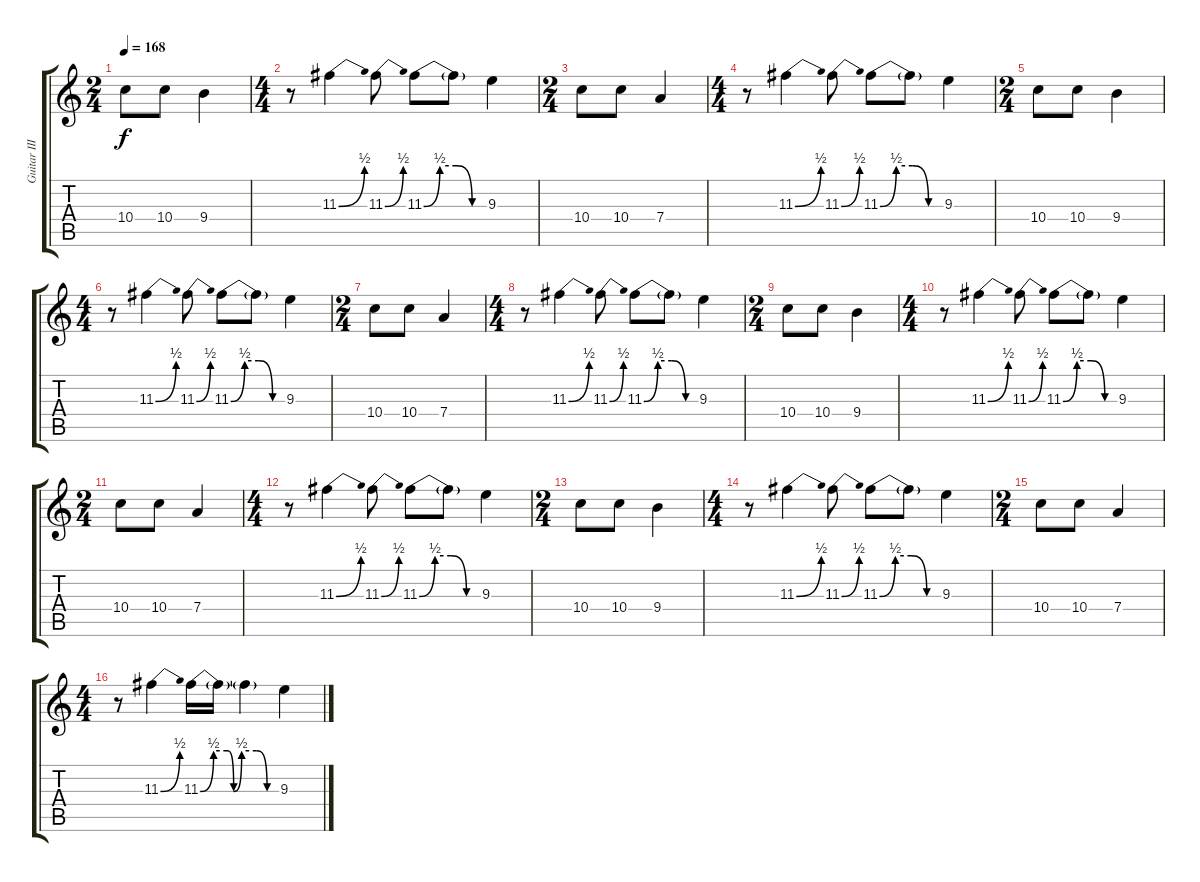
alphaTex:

\track ("Guitar III Over/Dist" "Guitar III") {instrument distortionguitar}
\staff {score tabs}
\tuning (E4 B3 G3 D3 A2 E2) {hide}
\ts (2 4)
\tempo 168
\clef g2
\ks c
10.4.8{dy f} 10.4.8 9.4.4 |
\ts (4 4)
r.8 11.3{be (bend 0 0 60 2)}.4 11.3{be (bend 0 0 60 2)}.8 11.3{be (custom 0 0 15 2 30 2 45 0 60 0)}.8 11.3{t}.8 9.3.4 |
\ts (2 4)
10.4.8 10.4.8 7.4.4 |
\ts (4 4)
r.8 11.3{be (bend 0 0 60 2)}.4 11.3{be (bend 0 0 60 2)}.8 11.3{be (custom 0 0 15 2 30 2 45 0 60 0)}.8 11.3{t}.8 9.3.4 |
\ts (2 4)
10.4.8 10.4.8 9.4.4 |
\ts (4 4)
r.8 11.3{be (bend 0 0 60 2)}.4 11.3{be (bend 0 0 60 2)}.8 11.3{be (custom 0 0 15 2 30 2 45 0 60 0)}.8 11.3{t}.8 9.3.4 |
\ts (2 4)
10.4.8 10.4.8 7.4.4 |
\ts (4 4)
r.8 11.3{be (bend 0 0 60 2)}.4 11.3{be (bend 0 0 60 2)}.8 11.3{be (custom 0 0 15 2 30 2 45 0 60 0)}.8 11.3{t}.8 9.3.4 |
\ts (2 4)
10.4.8 10.4.8 9.4.4 |
\ts (4 4)
r.8 11.3{be (bend 0 0 60 2)}.4 11.3{be (bend 0 0 60 2)}.8 11.3{be (custom 0 0 15 2 30 2 45 0 60 0)}.8 11.3{t}.8 9.3.4 |
\ts (2 4)
10.4.8 10.4.8 7.4.4 |
\ts (4 4)
r.8 11.3{be (bend 0 0 60 2)}.4 11.3{be (bend 0 0 60 2)}.8 11.3{be (custom 0 0 15 2 30 2 45 0 60 0)}.8 11.3{t}.8 9.3.4 |
\ts (2 4)
10.4.8 10.4.8 9.4.4 |
\ts (4 4)
r.8 11.3{be (bend 0 0 60 2)}.4 11.3{be (bend 0 0 60 2)}.8 11.3{be (custom 0 0 15 2 30 2 45 0 60 0)}.8 11.3{t}.8 9.3.4 |
\ts (2 4)
10.4.8 10.4.8 7.4.4 |
\ts (4 4)
r.8 11.3{be (bend 0 0 60 2)}.4 11.3{be (custom 0 0 10 2 20 2 25 0 31 2 42 2 50 0 60 0)}.16 11.3{t}.16 11.3{t}.4 9.3.4
